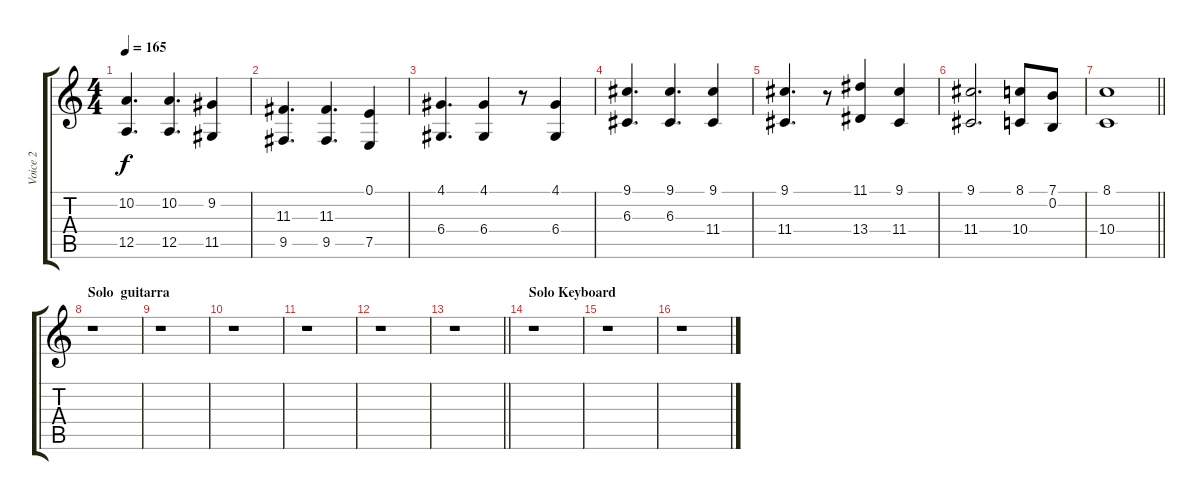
\track ("Voice 2" "Voice 2") {instrument trumpet}
\staff {score tabs}
\tuning (E4 B3 G3 D3 A2 E2) {hide}
\ts (4 4)
\tempo 165
\clef g2
\ks c
(10.2 12.5).4{d dy f} (10.2 12.5).4{d} (9.2 11.5).4 |
(11.3 9.5).4{d} (11.3 9.5).4{d} (0.1 7.5).4 |
(4.1 6.4).4{d} (4.1 6.4).4 r.8 (4.1 6.4).4 |
(9.1 6.3).4{d} (9.1 6.3).4{d} (9.1 11.4).4 |
(9.1 11.4).4{d} r.8 (11.1 13.4).4 (9.1 11.4).4 |
(9.1 11.4).2{d} (8.1 10.4).8 (7.1 0.2).8 |
\barLineRight lightlight
(8.1 10.4).1 |
\section ("" "Solo  guitarra")
r.1 |
r.1 |
r.1 |
r.1 |
r.1 |
\barLineRight lightlight
r.1 |
\section ("" "Solo Keyboard")
r.1 |
r.1 |
r.1
